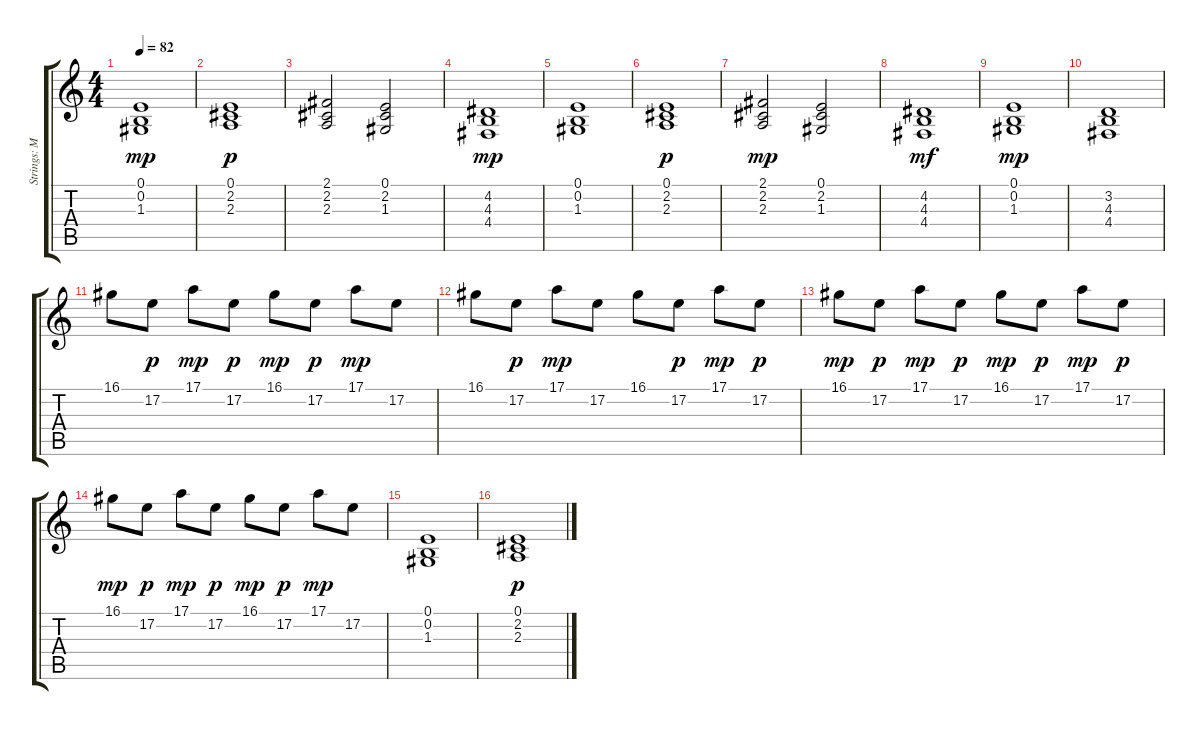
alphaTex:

\track ("Strings: Marie" "Strings: M") {instrument stringensemble1}
\staff {score tabs}
\tuning (E4 B3 G3 D3 A2 E2) {hide}
\ts (4 4)
\tempo 82
\clef g2
\ks c
(0.1 0.2 1.3).1{dy mp} |
(0.1 2.2 2.3).1{dy p} |
(2.1 2.2 2.3).2 (0.1 2.2 1.3).2 |
(4.2 4.3 4.4).1{dy mp} |
(0.1 0.2 1.3).1 |
(0.1 2.2 2.3).1{dy p} |
(2.1 2.2 2.3).2{dy mp} (0.1 2.2 1.3).2 |
(4.2 4.3 4.4).1{dy mf} |
(0.1 0.2 1.3).1{dy mp} |
(3.2 4.3 4.4).1 |
16.1.8 17.2.8{dy p} 17.1.8{dy mp} 17.2.8{dy p} 16.1.8{dy mp} 17.2.8{dy p} 17.1.8{dy mp} 17.2.8 |
16.1.8 17.2.8{dy p} 17.1.8{dy mp} 17.2.8 16.1.8 17.2.8{dy p} 17.1.8{dy mp} 17.2.8{dy p} |
16.1.8{dy mp} 17.2.8{dy p} 17.1.8{dy mp} 17.2.8{dy p} 16.1.8{dy mp} 17.2.8{dy p} 17.1.8{dy mp} 17.2.8{dy p} |
16.1.8{dy mp} 17.2.8{dy p} 17.1.8{dy mp} 17.2.8{dy p} 16.1.8{dy mp} 17.2.8{dy p} 17.1.8{dy mp} 17.2.8 |
(0.1 0.2 1.3).1 |
(0.1 2.2 2.3).1{dy p}
